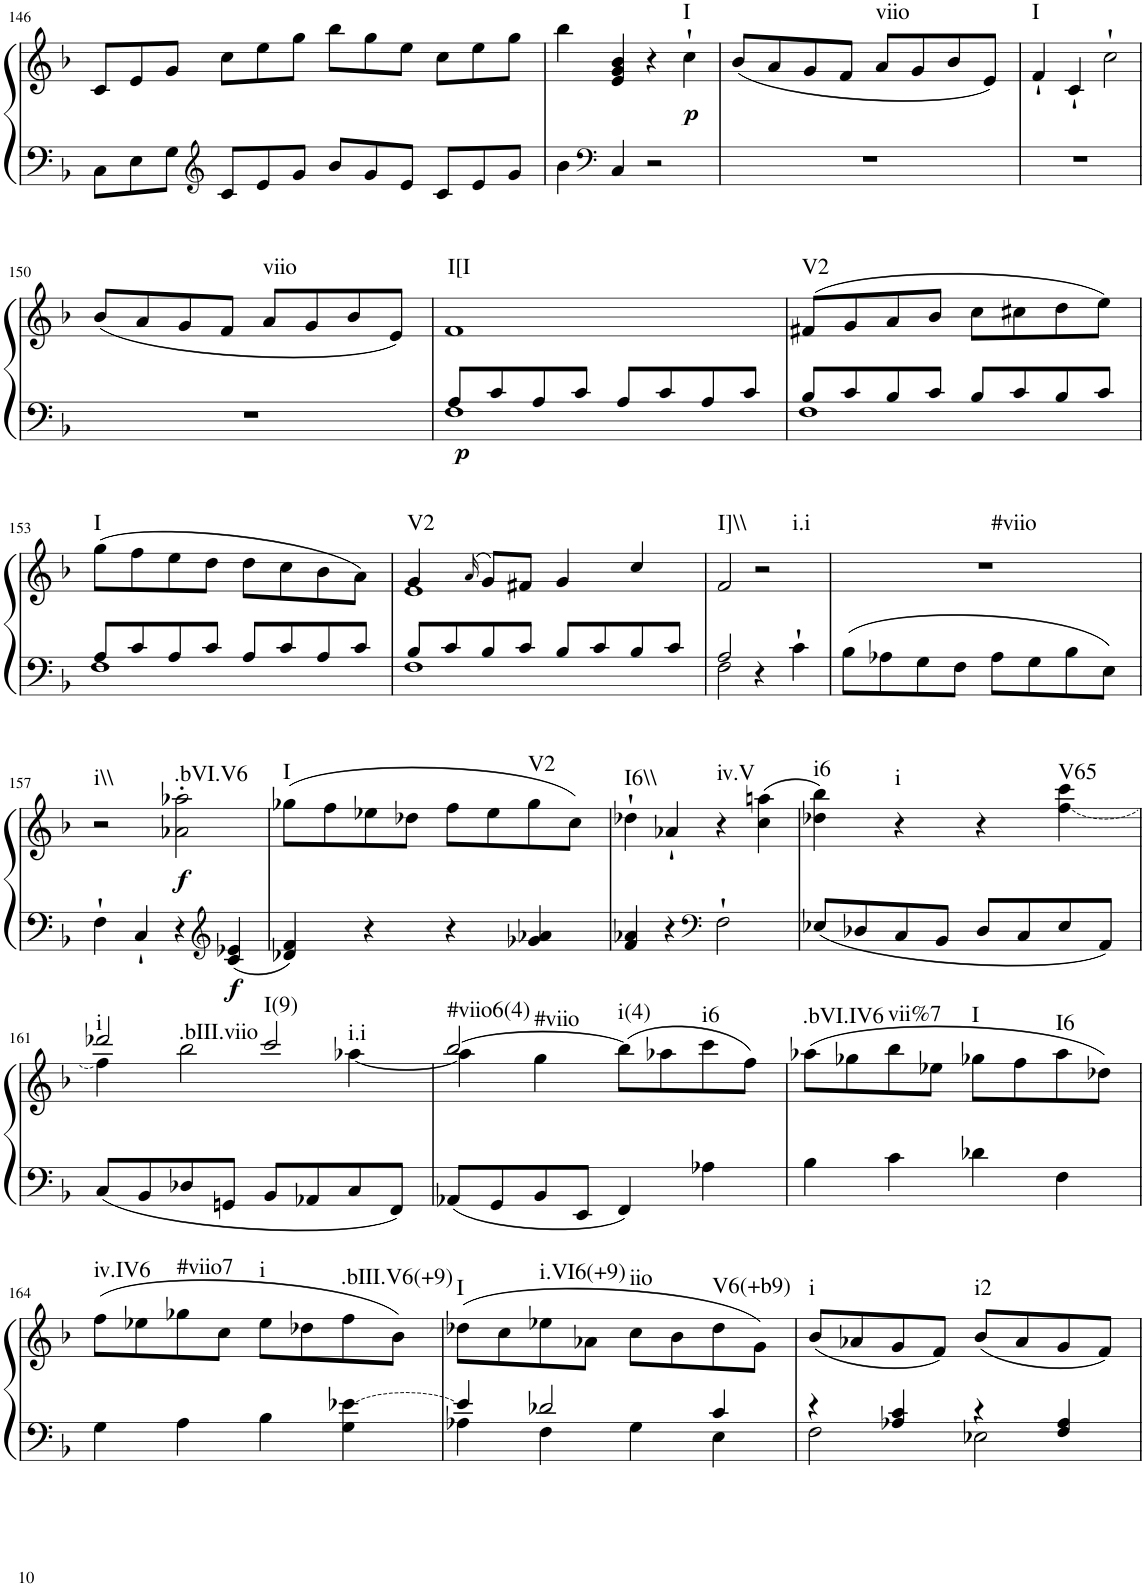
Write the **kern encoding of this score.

**kern	**kern	**dynam	**harte
*part1	*part1	*part1	*part1
*staff2	*staff1	*staff1/2	*
*I"unbenannt2	*	*	*
!!LO:PB:g=z
*clefF4	*clefG2	*	*
*k[b-]	*k[b-]	*	*
*M2/2	*M2/2	*	*
*Xtuplet	*Xtuplet	*	*
=146	=146	=146	=146
12C\L	12c/L	.	.
12E\	12e/	.	.
12G\J	12g/J	.	.
*clefG2	*	*	*
12c/L	12cc\L	.	.
12e/	12ee\	.	.
12g/J	12gg\J	.	.
12b-/L	12bb-\L	.	.
12g/	12gg\	.	.
12e/J	12ee\J	.	.
12c/L	12cc\L	.	.
12e/	12ee\	.	.
12g/J	12gg\J	.	.
=147	=147	=147	=147
4b-\	4bb-\	.	.
*clefF4	*	*	*
4C/	4e/ 4g/ 4b-/	.	.
2r	4r	.	.
!	!	!LO:DY:b	!LO:H:kt=I
.	4cc`\	p	N
=148	=148	=148	=148
1r	(8b-/L	.	.
.	8a/	.	.
.	8g/	.	.
.	8f/J	.	.
!	!	!	!LO:H:kt=viio
.	8a/L	.	N
.	8g/	.	.
.	8b-/	.	.
.	8e/J)	.	.
=149	=149	=149	=149
!	!	!	!LO:H:kt=I
1r	4f`/	.	N
.	4c`/	.	.
.	2cc`\	.	.
!!LO:LB:g=z
=150	=150	=150	=150
1r	(8b-/L	.	.
.	8a/	.	.
.	8g/	.	.
.	8f/J	.	.
!	!	!	!LO:H:kt=viio
.	8a/L	.	N
.	8g/	.	.
.	8b-/	.	.
.	8e/J)	.	.
=151	=151	=151	=151
*^	*	*	*
!	!	!	!LO:DY:b=2	!LO:H:kt=I[I
8A/L	1F	1f	p	N
8c/	.	.	.	.
8A/	.	.	.	.
8c/J	.	.	.	.
8A/L	.	.	.	.
8c/	.	.	.	.
8A/	.	.	.	.
8c/J	.	.	.	.
=152	=152	=152	=152	=152
!	!	!	!	!LO:H:kt=V2
8B-/L	1F	(8f#X/L	.	N
8c/	.	8g/	.	.
8B-/	.	8a/	.	.
8c/J	.	8b-/J	.	.
8B-/L	.	8cc\L	.	.
8c/	.	8cc#X\	.	.
8B-/	.	8dd\	.	.
8c/J	.	8ee\J)	.	.
!!LO:LB:g=z
=153	=153	=153	=153	=153
!	!	!	!	!LO:H:kt=I
8A/L	1F	(8gg\L	.	N
8c/	.	8ff\	.	.
8A/	.	8ee\	.	.
8c/J	.	8dd\J	.	.
8A/L	.	8dd\L	.	.
8c/	.	8cc\	.	.
8A/	.	8b-\	.	.
8c/J	.	8a\J)	.	.
=154	=154	=154	=154	=154
*	*	*^	*	*
!	!	!	!	!	!LO:H:kt=V2
8B-/L	1F	4g/	1e	.	N
8c/	.	.	.	.	.
.	.	(16qa/	.	.	.
8B-/	.	8g/L)	.	.	.
8c/J	.	8f#X/J	.	.	.
8B-/L	.	4g/	.	.	.
8c/	.	.	.	.	.
8B-/	.	4cc/	.	.	.
8c/J	.	.	.	.	.
*	*	*v	*v	*	*
=155	=155	=155	=155	=155
!	!	!	!	!LO:H:kt=I]\\
2A/	2F\	2f/	.	N
!	!	!	!	!LO:H:kt=i.i
4r	2ryy	2r	.	N
4c`\	.	.	.	.
*v	*v	*	*	*
=156	=156	=156	=156
!	!	!	!LO:H:kt=#viio
8B-\L	1r	.	N
8A-X\	.	.	.
8G\	.	.	.
8F\J	.	.	.
8A-\L	.	.	.
8G\	.	.	.
8B-\	.	.	.
8E\J	.	.	.
!!LO:LB:g=z
=157	=157	=157	=157
!	!	!	!LO:H:kt=i\\
4F`\	2r	.	N
4C`/	.	.	.
!	!	!LO:DY:b	!LO:H:kt=.bVI.V6
4r	2a-X\' 2aa-X\'	f	N
*clefG2	*	*	*
!	!	!LO:DY:b=2	!
4c/ 4e-X/	.	f	.
=158	=158	=158	=158
!	!	!	!LO:H:kt=I
4d-X/ 4f/	(8gg-X\L	.	N
.	8ff\	.	.
4r	8ee-X\	.	.
.	8dd-X\J	.	.
4r	8ff\L	.	.
.	8ee-\	.	.
!	!	!	!LO:H:kt=V2
4g-X/ 4a-X/	8gg-\	.	N
.	8cc\J)	.	.
=159	=159	=159	=159
!	!	!	!LO:H:kt=I6\\
4f/ 4a-X/	4dd-X`\	.	N
4r	4a-X`/	.	.
*clefF4	*	*	*
!	!	!	!LO:H:kt=iv.V
2F`\	4r	.	N
.	(4cc\ 4aan\	.	.
=160	=160	=160	=160
!	!	!	!LO:H:kt=i6
8E-X/L	4dd-X\ 4bb-\)	.	N
8D-X/	.	.	.
!	!	!	!LO:H:kt=i
8C/	4r	.	N
8BB-/J	.	.	.
8D-/L	4r	.	.
8C/	.	.	.
!	!LO:T:n=1:dash	!	!LO:H:kt=V65
8E-/	[4ff\ 4ccc\	.	N
8AA/J	.	.	.
!!LO:LB:g=z
=161	=161	=161	=161
*	*^	*	*
!	!	!	!	!LO:H:n=1:kt=i
!	!	!	!	!LO:H:n=2:kt=.bIII.viio
8C/L	2ddd-X/	4ff\]	.	N N
8BB-/	.	.	.	.
8D-X/	.	2bb-\	.	.
8GGn/J	.	.	.	.
!	!	!	!	!LO:H:n=1:kt=I(9)
!	!	!	!	!LO:H:n=2:kt=i.i
8BB-/L	2ccc/	.	.	N N
8AA-X/	.	.	.	.
8C/	.	[4aa-X\	.	.
8FF/J	.	.	.	.
=162	=162	=162	=162	=162
!	!	!	!	!LO:H:n=1:kt=#viio6(4)
!	!	!	!	!LO:H:n=2:kt=#viio
8AA-X/L	[2bb-/	4aa-\]	.	N N
8GG/	.	.	.	.
8BB-/	.	4gg\	.	.
8EE/J	.	.	.	.
!	!	!	!	!LO:H:kt=i(4)
4FF/	(8bb-\L]	2ryy	.	N
.	8aa-X\	.	.	.
!	!	!	!	!LO:H:kt=i6
4A-X\	8ccc\	.	.	N
.	8ff\J)	.	.	.
*	*v	*v	*	*
=163	=163	=163	=163
!	!	!	!LO:H:kt=.bVI.IV6
4B-\	(8aa-X\L	.	N
.	8gg-X\	.	.
!	!	!	!LO:H:kt=vii%7
4c\	8bb-\	.	N
.	8ee-X\J	.	.
!	!	!	!LO:H:kt=I
4d-X\	8gg-X\L	.	N
.	8ff\	.	.
!	!	!	!LO:H:kt=I6
4F\	8aa-\	.	N
.	8dd-X\J)	.	.
!!LO:LB:g=z
=164	=164	=164	=164
!	!	!	!LO:H:kt=iv.IV6
4G\	(8ff\L	.	N
.	8ee-X\	.	.
!	!	!	!LO:H:kt=#viio7
4A\	8gg-X\	.	N
.	8cc\J	.	.
!	!	!	!LO:H:kt=i
4B-\	8ee-\L	.	N
.	8dd-X\	.	.
!LO:T:n=2:dash	!	!	!LO:H:kt=.bIII.V6(+9)
4G\ [4e-X\	8ff\	.	N
.	8b-\J)	.	.
=165	=165	=165	=165
*^	*	*	*
!	!	!	!	!LO:H:kt=I
4e-/]	4A-X\	(8dd-X\L	.	N
.	.	8cc\	.	.
!	!	!	!	!LO:H:kt=i.VI6(+9)
2d-X/	4F\	8ee-X\	.	N
.	.	8a-X\J	.	.
!	!	!	!	!LO:H:kt=iio
.	4G\	8cc\L	.	N
.	.	8b-\	.	.
!	!	!	!	!LO:H:kt=V6(+b9)
4c/	4E\	8dd-\	.	N
.	.	8g\J)	.	.
=166	=166	=166	=166	=166
!	!	!	!	!LO:H:kt=i
4r	2F\	(8b-/L	.	N
.	.	8a-X/	.	.
4A-X/ 4c/	.	8g/	.	.
.	.	8f/J)	.	.
!	!	!	!	!LO:H:kt=i2
4r	2E-X\	(8b-/L	.	N
.	.	8a-/	.	.
4F/ 4A-/	.	8g/	.	.
.	.	8f/J)	.	.
*v	*v	*	*	*
=	=	=	=
*-	*-	*-	*-
